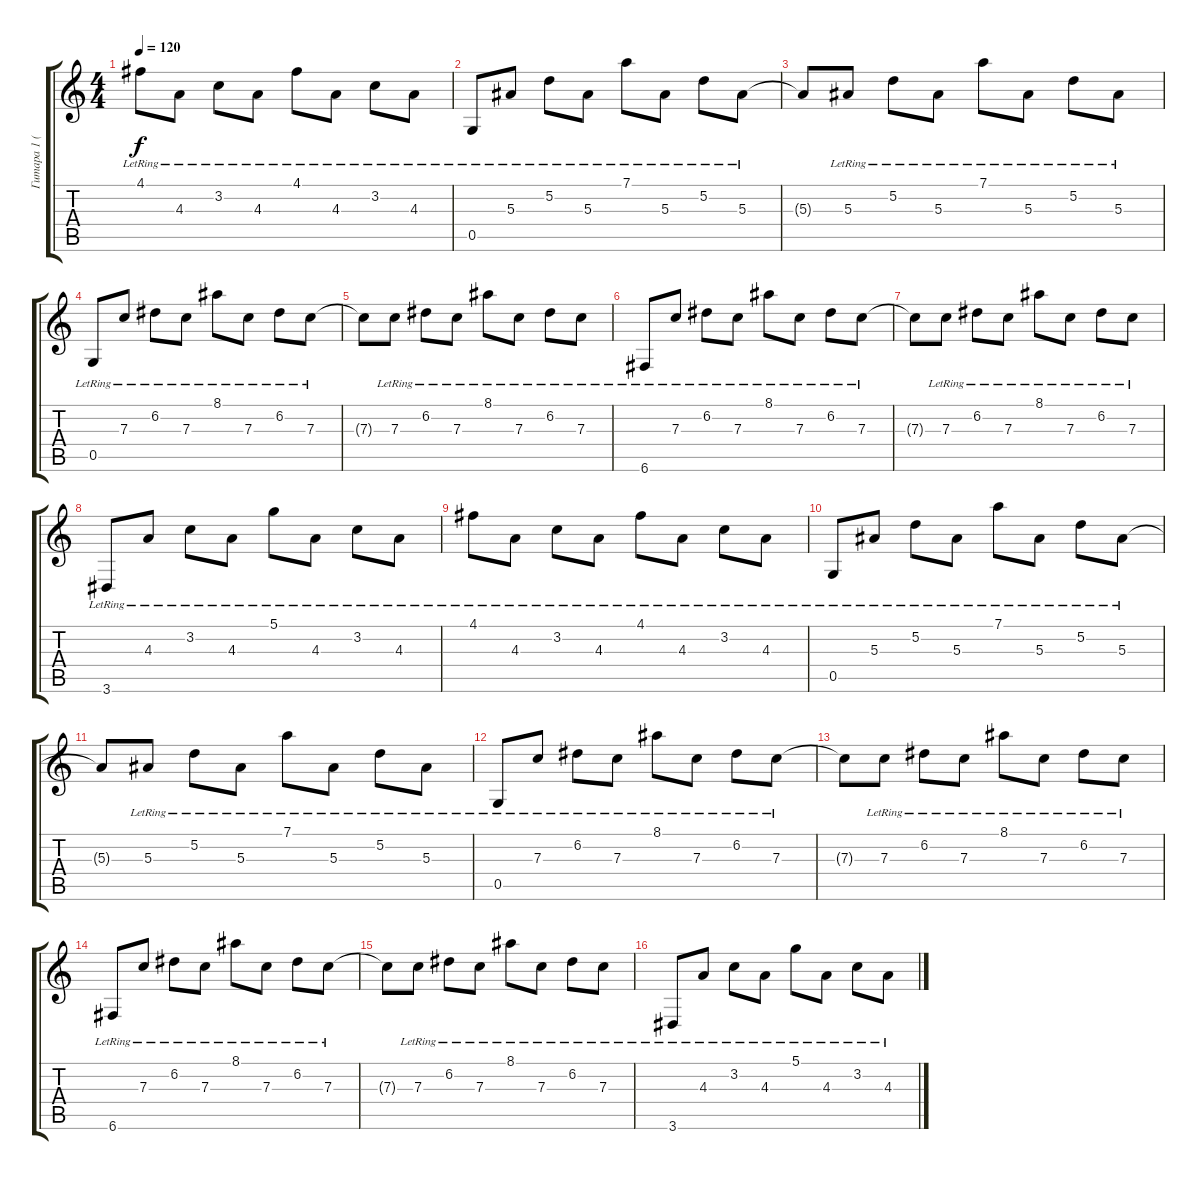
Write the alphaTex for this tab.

\track ("Гитара 1 (чистый)" "Гитара 1 (") {instrument electricguitarclean}
\staff {score tabs}
\tuning (D4 A3 F3 C3 G2 C2) {hide}
\ts (4 4)
\tempo 120
\clef g2
\ks c
4.1{lr}.8{dy f} 4.3{lr}.8 3.2{lr}.8 4.3{lr}.8 4.1{lr}.8 4.3{lr}.8 3.2{lr}.8 4.3{lr}.8 |
0.5{lr}.8 5.3{lr}.8 5.2{lr}.8 5.3{lr}.8 7.1{lr}.8 5.3{lr}.8 5.2{lr}.8 5.3{lr}.8 |
5.3{t}.8 5.3{lr}.8 5.2{lr}.8 5.3{lr}.8 7.1{lr}.8 5.3{lr}.8 5.2{lr}.8 5.3{lr}.8 |
0.5{lr}.8 7.3{lr}.8 6.2{lr}.8 7.3{lr}.8 8.1{lr}.8 7.3{lr}.8 6.2{lr}.8 7.3{lr}.8 |
7.3{t}.8 7.3{lr}.8 6.2{lr}.8 7.3{lr}.8 8.1{lr}.8 7.3{lr}.8 6.2{lr}.8 7.3{lr}.8 |
6.6{lr}.8 7.3{lr}.8 6.2{lr}.8 7.3{lr}.8 8.1{lr}.8 7.3{lr}.8 6.2{lr}.8 7.3{lr}.8 |
7.3{t}.8 7.3{lr}.8 6.2{lr}.8 7.3{lr}.8 8.1{lr}.8 7.3{lr}.8 6.2{lr}.8 7.3{lr}.8 |
3.6{lr}.8 4.3{lr}.8 3.2{lr}.8 4.3{lr}.8 5.1{lr}.8 4.3{lr}.8 3.2{lr}.8 4.3{lr}.8 |
4.1{lr}.8 4.3{lr}.8 3.2{lr}.8 4.3{lr}.8 4.1{lr}.8 4.3{lr}.8 3.2{lr}.8 4.3{lr}.8 |
0.5{lr}.8 5.3{lr}.8 5.2{lr}.8 5.3{lr}.8 7.1{lr}.8 5.3{lr}.8 5.2{lr}.8 5.3{lr}.8 |
5.3{t}.8 5.3{lr}.8 5.2{lr}.8 5.3{lr}.8 7.1{lr}.8 5.3{lr}.8 5.2{lr}.8 5.3{lr}.8 |
0.5{lr}.8 7.3{lr}.8 6.2{lr}.8 7.3{lr}.8 8.1{lr}.8 7.3{lr}.8 6.2{lr}.8 7.3{lr}.8 |
7.3{t}.8 7.3{lr}.8 6.2{lr}.8 7.3{lr}.8 8.1{lr}.8 7.3{lr}.8 6.2{lr}.8 7.3{lr}.8 |
6.6{lr}.8 7.3{lr}.8 6.2{lr}.8 7.3{lr}.8 8.1{lr}.8 7.3{lr}.8 6.2{lr}.8 7.3{lr}.8 |
7.3{t}.8 7.3{lr}.8 6.2{lr}.8 7.3{lr}.8 8.1{lr}.8 7.3{lr}.8 6.2{lr}.8 7.3{lr}.8 |
3.6{lr}.8 4.3{lr}.8 3.2{lr}.8 4.3{lr}.8 5.1{lr}.8 4.3{lr}.8 3.2{lr}.8 4.3{lr}.8
